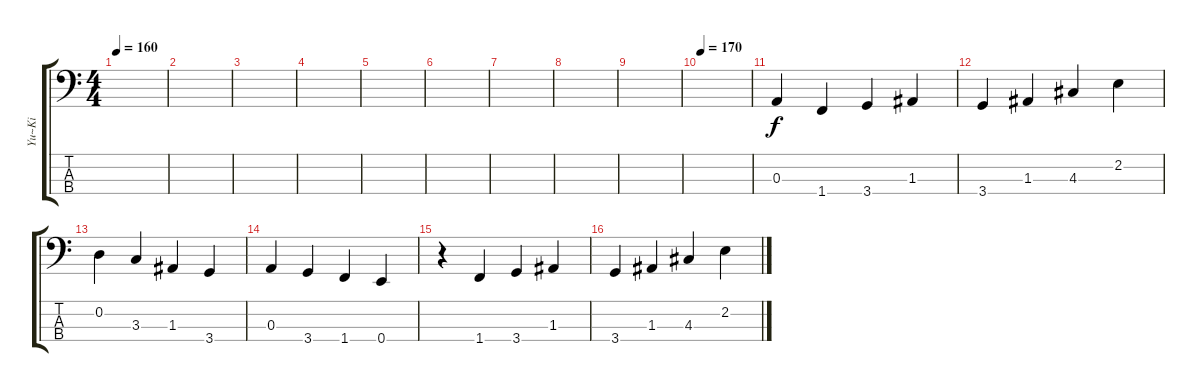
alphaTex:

\track ("Yu~Ki" "Yu~Ki") {instrument electricbassfinger}
\staff {score tabs}
\tuning (G2 D2 A1 E1) {hide}
\ts (4 4)
\tempo 160
\clef f4
\ks c
|
|
|
|
|
|
|
|
|
\tempo 170
|
0.3.4 1.4.4 3.4.4 1.3.4 |
3.4.4 1.3.4 4.3.4 2.2.4 |
0.2.4 3.3.4 1.3.4 3.4.4 |
0.3.4 3.4.4 1.4.4 0.4.4 |
r.4 1.4.4 3.4.4 1.3.4 |
3.4.4 1.3.4 4.3.4 2.2.4
